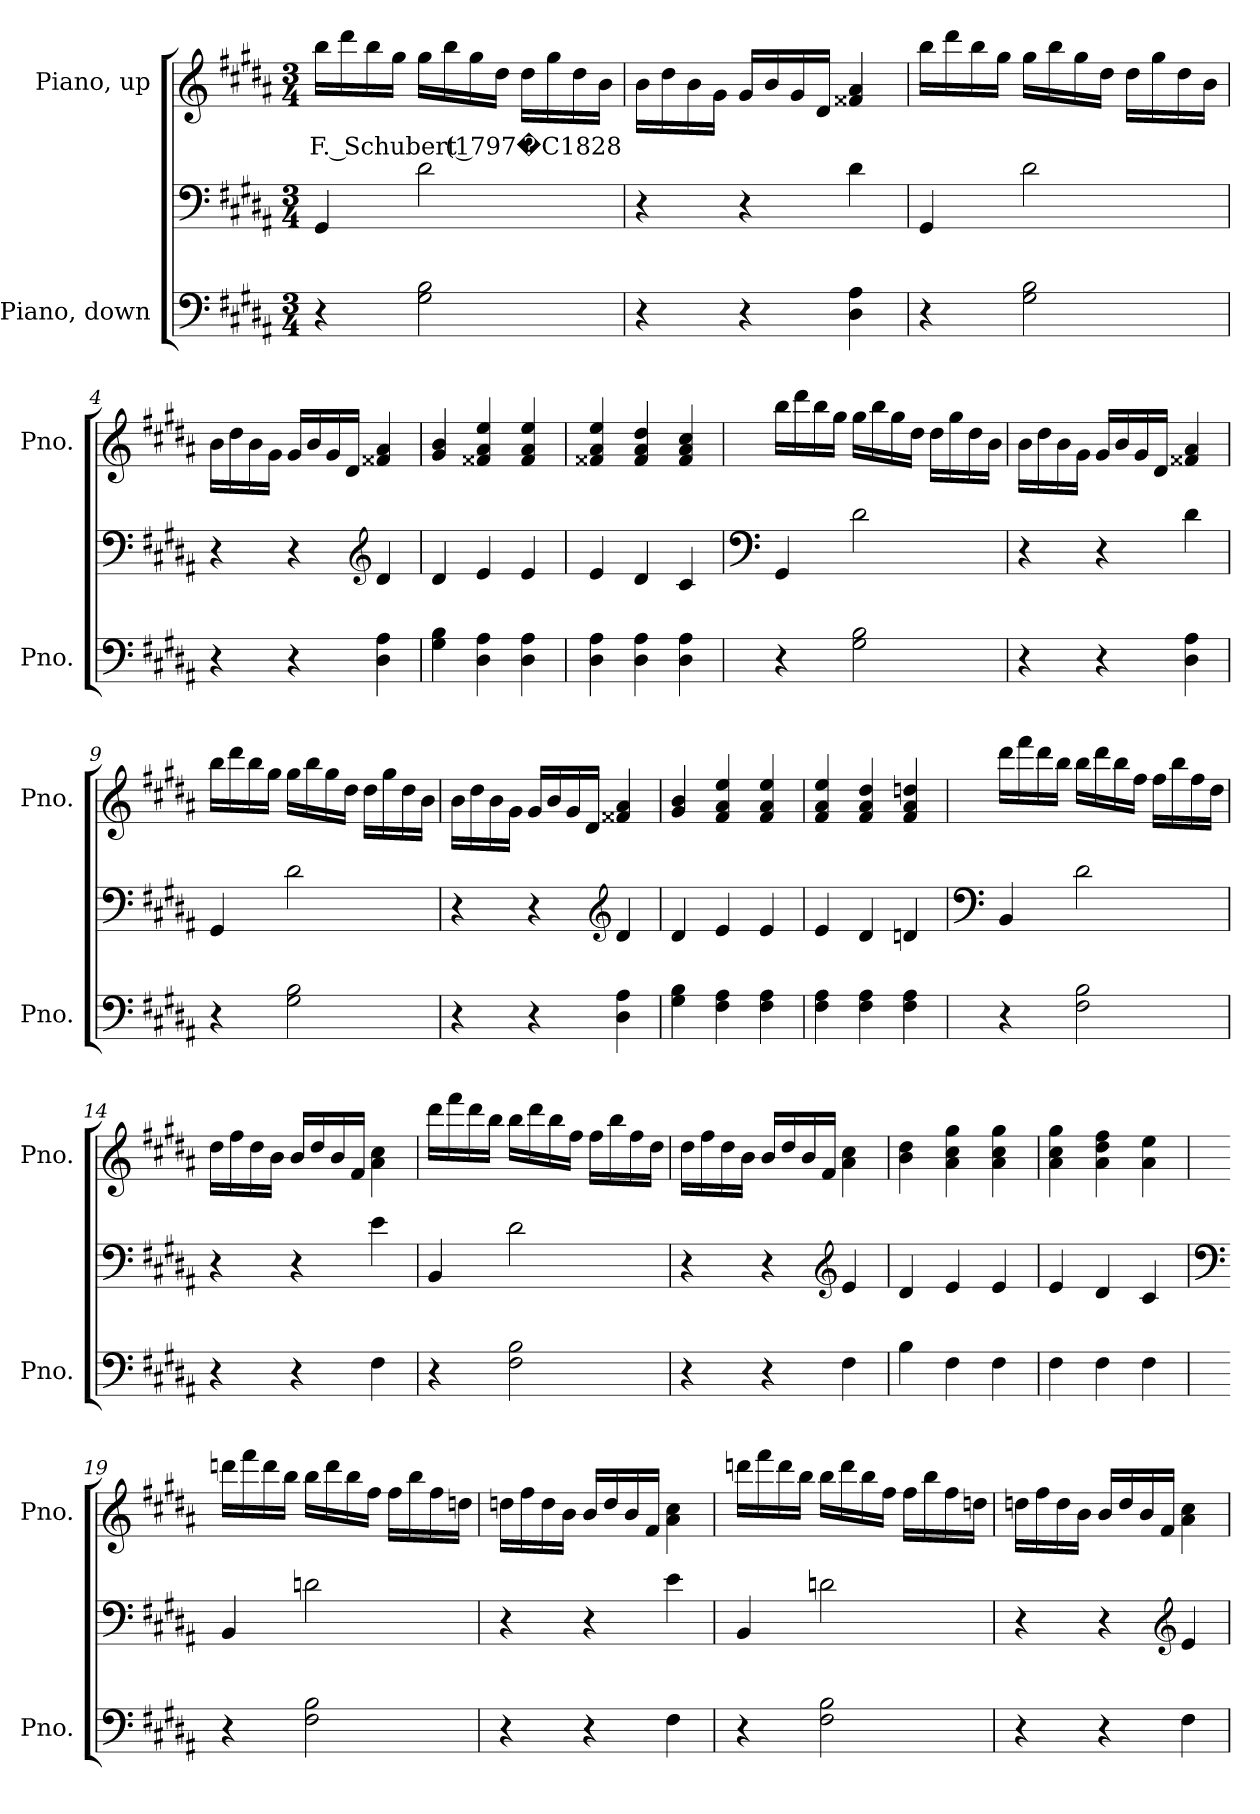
**kern	**kern	**kern	**text
*part2	*part2	*part1	*part1
*staff3	*staff2	*staff1	*staff1
*I"Piano, down	*	*I"Piano, up	*
*I'Pno.	*	*I'Pno.	*
*clefF4	*clefF4	*clefG2	*
*k[f#c#g#d#a#]	*k[f#c#g#d#a#]	*k[f#c#g#d#a#]	*
*M3/4	*M3/4	*M3/4	*
*MM65	*MM65	*MM65	*
=1	=1	=1	=1
!	!	!	!LO:LY:b
4r	4GG#/	16bb\LL	F. Schubert (1797�C1828
.	.	16ddd#\	.
.	.	16bb\	.
.	.	16gg#\JJ	.
2G#\ 2B\	2d#\	16gg#\LL	.
.	.	16bb\	.
.	.	16gg#\	.
.	.	16dd#\JJ	.
.	.	16dd#\LL	.
.	.	16gg#\	.
.	.	16dd#\	.
.	.	16b\JJ	.
=2	=2	=2	=2
4r	4r	16b\LL	.
.	.	16dd#\	.
.	.	16b\	.
.	.	16g#\JJ	.
4r	4r	16g#/LL	.
.	.	16b/	.
.	.	16g#/	.
.	.	16d#/JJ	.
4D#\ 4A#\	4d#\	4f##X/ 4a#/	.
!!LO:LB:g=z
=3	=3	=3	=3
4r	4GG#/	16bb\LL	.
.	.	16ddd#\	.
.	.	16bb\	.
.	.	16gg#\JJ	.
2G#\ 2B\	2d#\	16gg#\LL	.
.	.	16bb\	.
.	.	16gg#\	.
.	.	16dd#\JJ	.
.	.	16dd#\LL	.
.	.	16gg#\	.
.	.	16dd#\	.
.	.	16b\JJ	.
=4	=4	=4	=4
4r	4r	16b\LL	.
.	.	16dd#\	.
.	.	16b\	.
.	.	16g#\JJ	.
4r	4r	16g#/LL	.
.	.	16b/	.
.	.	16g#/	.
.	.	16d#/JJ	.
*	*clefG2	*	*
4D#\ 4A#\	4d#/	4f##X/ 4a#/	.
=5	=5	=5	=5
4G#\ 4B\	4d#/	4g#/ 4b/	.
4D#\ 4A#\	4e/	4f##X/ 4a#/ 4ee/	.
4D#\ 4A#\	4e/	4f##/ 4a#/ 4ee/	.
=6	=6	=6	=6
4D#\ 4A#\	4e/	4f##X/ 4a#/ 4ee/	.
4D#\ 4A#\	4d#/	4f##/ 4a#/ 4dd#/	.
4D#\ 4A#\	4c#/	4f##/ 4a#/ 4cc#/	.
!!LO:LB:g=z
=7	=7	=7	=7
*	*clefF4	*	*
4r	4GG#/	16bb\LL	.
.	.	16ddd#\	.
.	.	16bb\	.
.	.	16gg#\JJ	.
2G#\ 2B\	2d#\	16gg#\LL	.
.	.	16bb\	.
.	.	16gg#\	.
.	.	16dd#\JJ	.
.	.	16dd#\LL	.
.	.	16gg#\	.
.	.	16dd#\	.
.	.	16b\JJ	.
=8	=8	=8	=8
4r	4r	16b\LL	.
.	.	16dd#\	.
.	.	16b\	.
.	.	16g#\JJ	.
4r	4r	16g#/LL	.
.	.	16b/	.
.	.	16g#/	.
.	.	16d#/JJ	.
4D#\ 4A#\	4d#\	4f##X/ 4a#/	.
=9	=9	=9	=9
4r	4GG#/	16bb\LL	.
.	.	16ddd#\	.
.	.	16bb\	.
.	.	16gg#\JJ	.
2G#\ 2B\	2d#\	16gg#\LL	.
.	.	16bb\	.
.	.	16gg#\	.
.	.	16dd#\JJ	.
.	.	16dd#\LL	.
.	.	16gg#\	.
.	.	16dd#\	.
.	.	16b\JJ	.
!!LO:LB:g=z
=10	=10	=10	=10
4r	4r	16b\LL	.
.	.	16dd#\	.
.	.	16b\	.
.	.	16g#\JJ	.
4r	4r	16g#/LL	.
.	.	16b/	.
.	.	16g#/	.
.	.	16d#/JJ	.
*	*clefG2	*	*
4D#\ 4A#\	4d#/	4f##X/ 4a#/	.
=11	=11	=11	=11
4G#\ 4B\	4d#/	4g#/ 4b/	.
4F#\ 4A#\	4e/	4f#/ 4a#/ 4ee/	.
4F#\ 4A#\	4e/	4f#/ 4a#/ 4ee/	.
=12	=12	=12	=12
4F#\ 4A#\	4e/	4f#/ 4a#/ 4ee/	.
4F#\ 4A#\	4d#/	4f#/ 4a#/ 4dd#/	.
4F#\ 4A#\	4dn/	4f#/ 4a#/ 4ddn/	.
=13	=13	=13	=13
*	*clefF4	*	*
4r	4BB/	16ddd#\LL	.
.	.	16fff#\	.
.	.	16ddd#\	.
.	.	16bb\JJ	.
2F#\ 2B\	2d#\	16bb\LL	.
.	.	16ddd#\	.
.	.	16bb\	.
.	.	16ff#\JJ	.
.	.	16ff#\LL	.
.	.	16bb\	.
.	.	16ff#\	.
.	.	16dd#\JJ	.
!!LO:PB:g=z
=14	=14	=14	=14
4r	4r	16dd#\LL	.
.	.	16ff#\	.
.	.	16dd#\	.
.	.	16b\JJ	.
4r	4r	16b/LL	.
.	.	16dd#/	.
.	.	16b/	.
.	.	16f#/JJ	.
4F#\	4e\	4a#\ 4cc#\	.
=15	=15	=15	=15
4r	4BB/	16ddd#\LL	.
.	.	16fff#\	.
.	.	16ddd#\	.
.	.	16bb\JJ	.
2F#\ 2B\	2d#\	16bb\LL	.
.	.	16ddd#\	.
.	.	16bb\	.
.	.	16ff#\JJ	.
.	.	16ff#\LL	.
.	.	16bb\	.
.	.	16ff#\	.
.	.	16dd#\JJ	.
=16	=16	=16	=16
4r	4r	16dd#\LL	.
.	.	16ff#\	.
.	.	16dd#\	.
.	.	16b\JJ	.
4r	4r	16b/LL	.
.	.	16dd#/	.
.	.	16b/	.
.	.	16f#/JJ	.
*	*clefG2	*	*
4F#\	4e/	4a#\ 4cc#\	.
=17	=17	=17	=17
4B\	4d#/	4b\ 4dd#\	.
4F#\	4e/	4a#\ 4cc#\ 4gg#\	.
4F#\	4e/	4a#\ 4cc#\ 4gg#\	.
!!LO:LB:g=z
=18	=18	=18	=18
4F#\	4e/	4a#\ 4cc#\ 4gg#\	.
4F#\	4d#/	4a#\ 4dd#\ 4ff#\	.
4F#\	4c#/	4a#\ 4ee\	.
=19	=19	=19	=19
*	*clefF4	*	*
4r	4BB/	16dddn\LL	.
.	.	16fff#\	.
.	.	16ddd\	.
.	.	16bb\JJ	.
2F#\ 2B\	2dn\	16bb\LL	.
.	.	16ddd\	.
.	.	16bb\	.
.	.	16ff#\JJ	.
.	.	16ff#\LL	.
.	.	16bb\	.
.	.	16ff#\	.
.	.	16ddn\JJ	.
=20	=20	=20	=20
4r	4r	16ddn\LL	.
.	.	16ff#\	.
.	.	16dd\	.
.	.	16b\JJ	.
4r	4r	16b/LL	.
.	.	16dd/	.
.	.	16b/	.
.	.	16f#/JJ	.
4F#\	4e\	4a#\ 4cc#\	.
!!LO:LB:g=z
=21	=21	=21	=21
4r	4BB/	16dddn\LL	.
.	.	16fff#\	.
.	.	16ddd\	.
.	.	16bb\JJ	.
2F#\ 2B\	2dn\	16bb\LL	.
.	.	16ddd\	.
.	.	16bb\	.
.	.	16ff#\JJ	.
.	.	16ff#\LL	.
.	.	16bb\	.
.	.	16ff#\	.
.	.	16ddn\JJ	.
=22	=22	=22	=22
4r	4r	16ddn\LL	.
.	.	16ff#\	.
.	.	16dd\	.
.	.	16b\JJ	.
4r	4r	16b/LL	.
.	.	16dd/	.
.	.	16b/	.
.	.	16f#/JJ	.
*	*clefG2	*	*
4F#\	4e/	4a#\ 4cc#\	.
=	=	=	=
*-	*-	*-	*-
